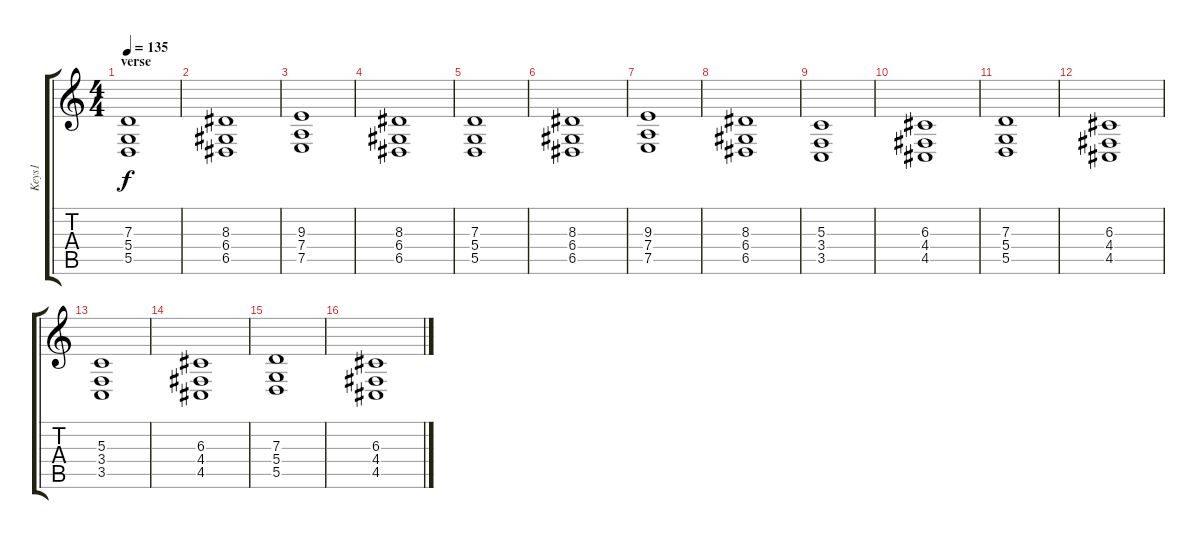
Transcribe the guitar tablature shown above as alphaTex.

\track ("Keys1" "Keys1") {instrument stringensemble1}
\staff {score tabs}
\tuning (E4 B3 G3 D3 A2 E2) {hide}
\ts (4 4)
\section ("" "verse")
\tempo 135
\clef g2
\ks c
(7.3 5.4 5.5).1{dy f volume 10 instrument synthstrings1} |
(8.3 6.4 6.5).1 |
(9.3 7.4 7.5).1 |
(8.3 6.4 6.5).1 |
(7.3 5.4 5.5).1{volume 10 instrument synthstrings1} |
(8.3 6.4 6.5).1 |
(9.3 7.4 7.5).1 |
(8.3 6.4 6.5).1 |
(5.3 3.4 3.5).1 |
(6.3 4.4 4.5).1 |
(7.3 5.4 5.5).1 |
(6.3 4.4 4.5).1 |
(5.3 3.4 3.5).1 |
(6.3 4.4 4.5).1 |
(7.3 5.4 5.5).1 |
(6.3 4.4 4.5).1
